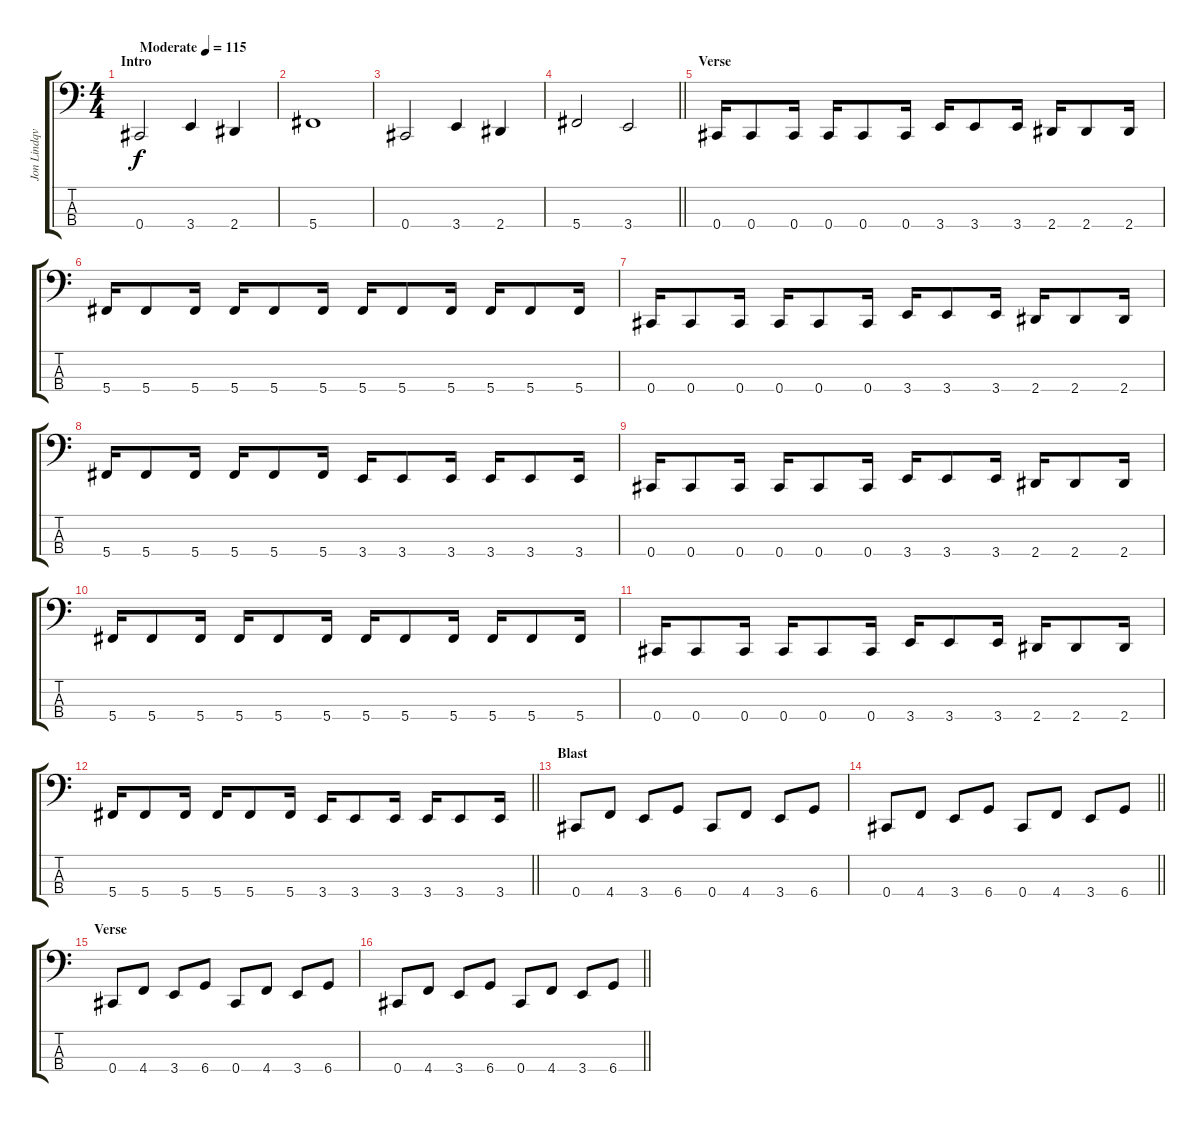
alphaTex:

\track ("Jon Lindqvist" "Jon Lindqv") {instrument overdrivenguitar}
\staff {score tabs}
\tuning (E2 B1 Gb1 Db1) {hide}
\ts (4 4)
\section ("" "Intro")
\tempo (115 "Moderate")
\clef f4
\ks c
0.4.2{dy f instrument overdrivenguitar} 3.4.4 2.4.4 |
5.4.1 |
0.4.2 3.4.4 2.4.4 |
\barLineRight lightlight
5.4.2 3.4.2 |
\section ("" "Verse")
0.4.16 0.4.8 0.4.16 0.4.16 0.4.8 0.4.16 3.4.16 3.4.8 3.4.16 2.4.16 2.4.8 2.4.16 |
5.4.16 5.4.8 5.4.16 5.4.16 5.4.8 5.4.16 5.4.16 5.4.8 5.4.16 5.4.16 5.4.8 5.4.16 |
0.4.16 0.4.8 0.4.16 0.4.16 0.4.8 0.4.16 3.4.16 3.4.8 3.4.16 2.4.16 2.4.8 2.4.16 |
5.4.16 5.4.8 5.4.16 5.4.16 5.4.8 5.4.16 3.4.16 3.4.8 3.4.16 3.4.16 3.4.8 3.4.16 |
0.4.16 0.4.8 0.4.16 0.4.16 0.4.8 0.4.16 3.4.16 3.4.8 3.4.16 2.4.16 2.4.8 2.4.16 |
5.4.16 5.4.8 5.4.16 5.4.16 5.4.8 5.4.16 5.4.16 5.4.8 5.4.16 5.4.16 5.4.8 5.4.16 |
0.4.16 0.4.8 0.4.16 0.4.16 0.4.8 0.4.16 3.4.16 3.4.8 3.4.16 2.4.16 2.4.8 2.4.16 |
\barLineRight lightlight
5.4.16 5.4.8 5.4.16 5.4.16 5.4.8 5.4.16 3.4.16 3.4.8 3.4.16 3.4.16 3.4.8 3.4.16 |
\section ("" "Blast")
0.4.8 4.4.8 3.4.8 6.4.8 0.4.8 4.4.8 3.4.8 6.4.8 |
\barLineRight lightlight
0.4.8 4.4.8 3.4.8 6.4.8 0.4.8 4.4.8 3.4.8 6.4.8 |
\section ("" "Verse")
0.4.8 4.4.8 3.4.8 6.4.8 0.4.8 4.4.8 3.4.8 6.4.8 |
\barLineRight lightlight
0.4.8 4.4.8 3.4.8 6.4.8 0.4.8 4.4.8 3.4.8 6.4.8
